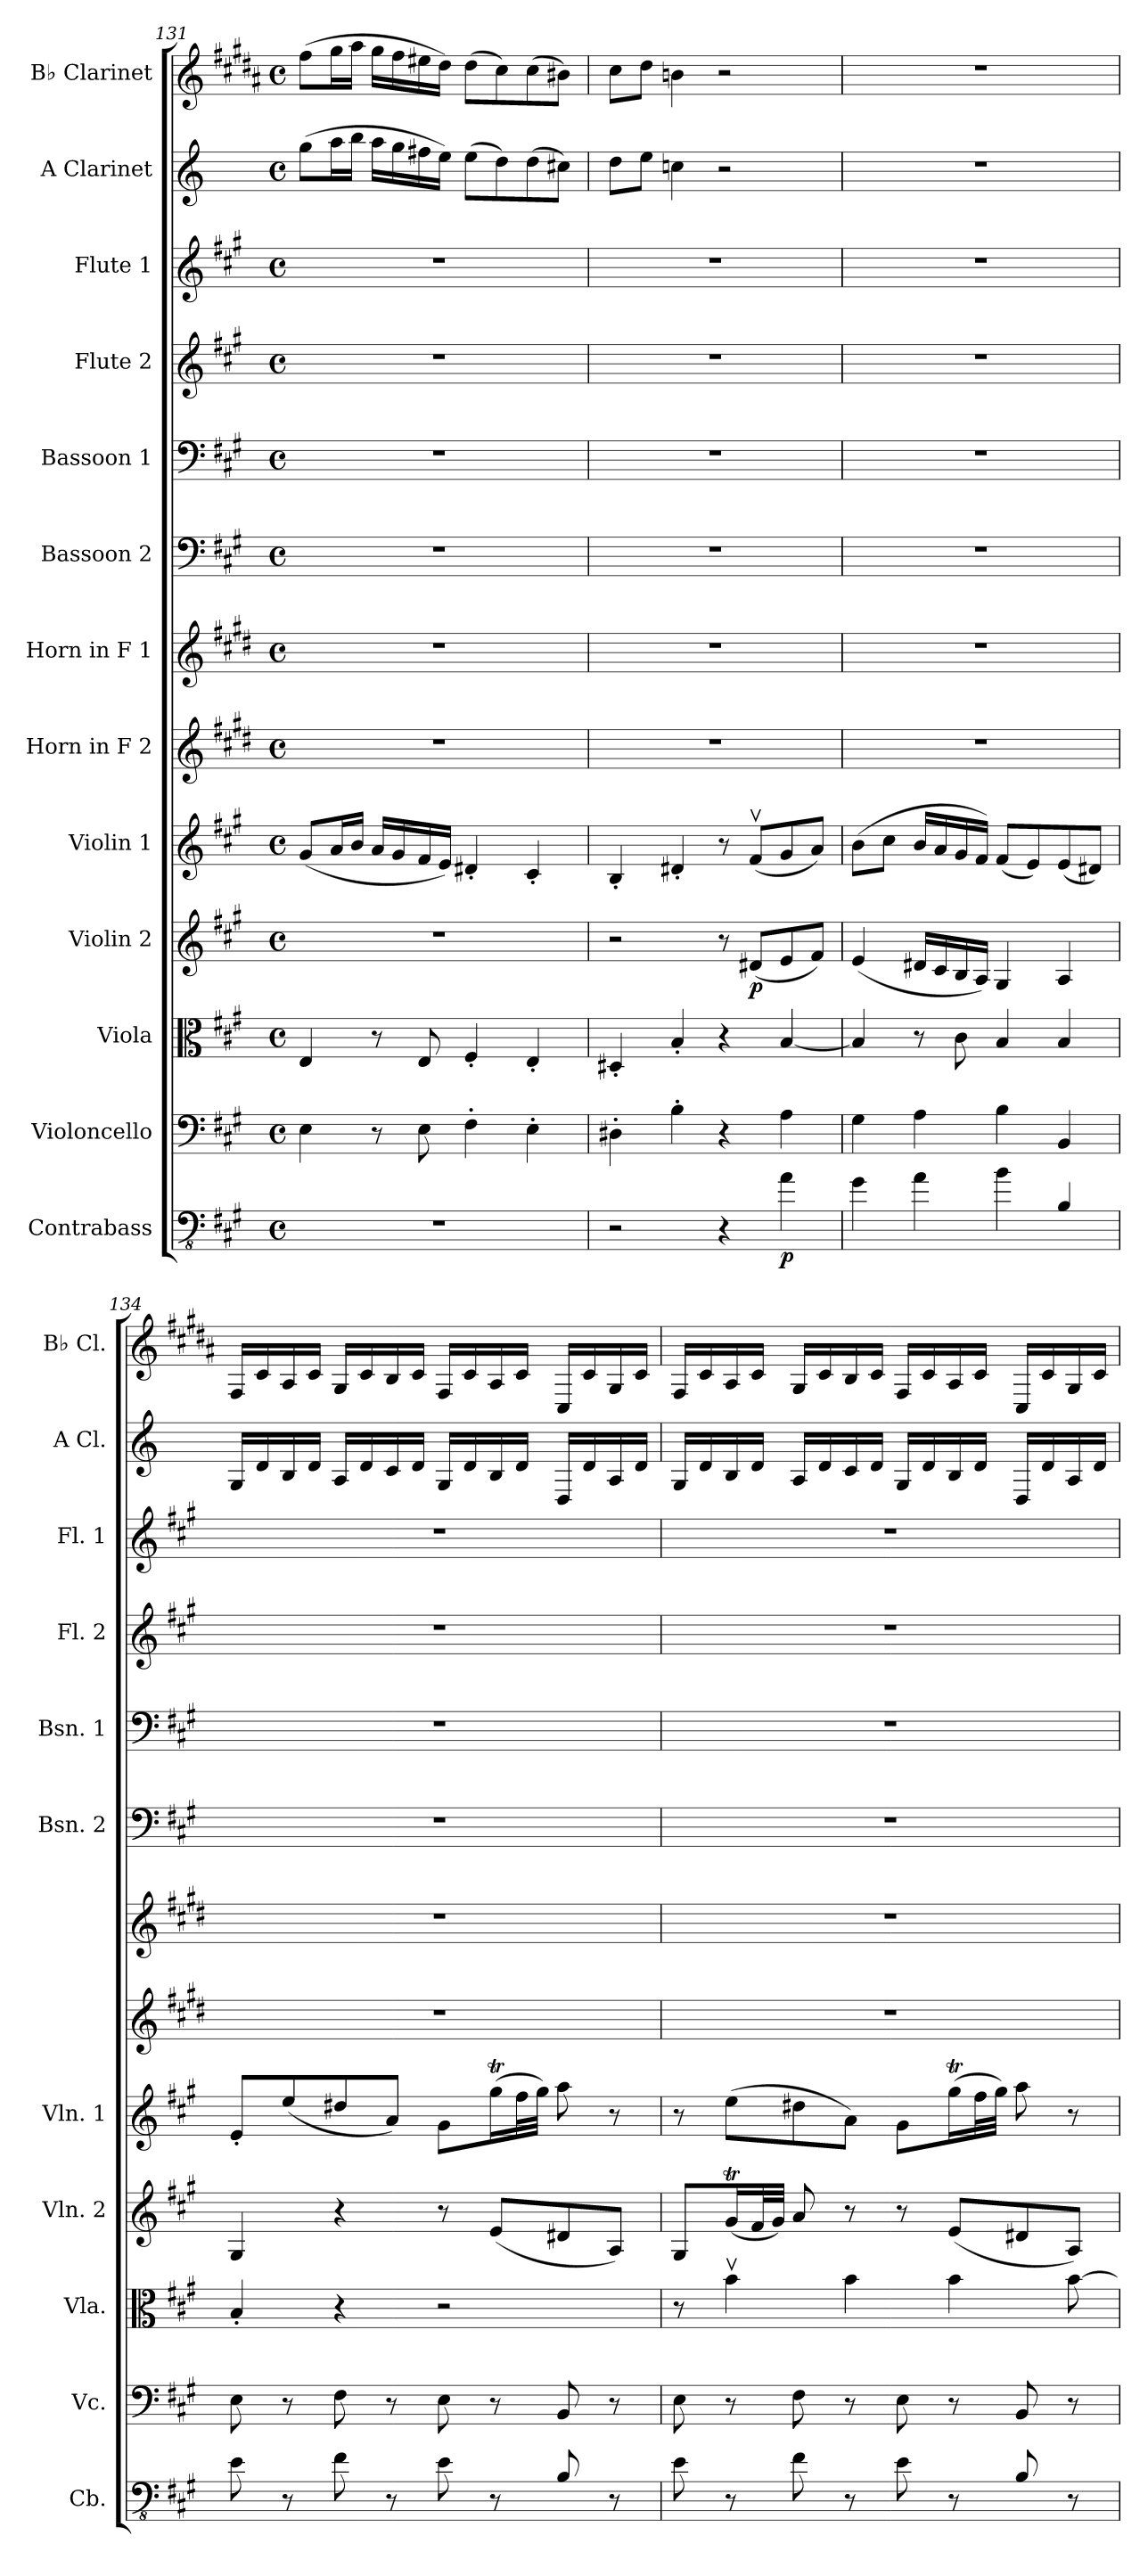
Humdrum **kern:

**kern	**dynam	**kern	**kern	**kern	**dynam	**kern	**kern	**kern	**kern	**kern	**kern	**kern	**kern	**kern
*part13	*part13	*part12	*part11	*part10	*part10	*part9	*part8	*part7	*part6	*part5	*part4	*part3	*part2	*part1
*staff13	*staff13	*staff12	*staff11	*staff10	*staff10	*staff9	*staff8	*staff7	*staff6	*staff5	*staff4	*staff3	*staff2	*staff1
*I"Contrabass	*	*I"Violoncello	*I"Viola	*I"Violin 2	*	*I"Violin 1	*I"Horn in F 2	*I"Horn in F 1	*I"Bassoon 2	*I"Bassoon 1	*I"Flute 2	*I"Flute 1	*I"A Clarinet	*I"B♭ Clarinet
*I'Cb.	*	*I'Vc.	*I'Vla.	*I'Vln. 2	*	*I'Vln. 1	*	*	*I'Bsn. 2	*I'Bsn. 1	*I'Fl. 2	*I'Fl. 1	*I'A Cl.	*I'B♭ Cl.
!!LO:PB:g=z
*clefFv4	*	*clefF4	*clefC3	*clefG2	*	*clefG2	*clefG2	*clefG2	*clefF4	*clefF4	*clefG2	*clefG2	*clefG2	*clefG2
*ITrd7c12	*	*	*	*	*	*	*ITrd4c7	*ITrd4c7	*	*	*	*	*ITrd2c3	*ITrd1c2
*k[f#c#g#]	*	*k[f#c#g#]	*k[f#c#g#]	*k[f#c#g#]	*	*k[f#c#g#]	*k[f#c#g#]	*k[f#c#g#]	*k[f#c#g#]	*k[f#c#g#]	*k[f#c#g#]	*k[f#c#g#]	*k[f#c#g#]	*k[f#c#g#]
*M4/4	*	*M4/4	*M4/4	*M4/4	*	*M4/4	*M4/4	*M4/4	*M4/4	*M4/4	*M4/4	*M4/4	*M4/4	*M4/4
*met(c)	*	*met(c)	*met(c)	*met(c)	*	*met(c)	*met(c)	*met(c)	*met(c)	*met(c)	*met(c)	*met(c)	*met(c)	*met(c)
=131	=131	=131	=131	=131	=131	=131	=131	=131	=131	=131	=131	=131	=131	=131
1r	.	4E\	4E/	1r	.	(<8g#/L	1r	1r	1r	1r	1r	1r	(>8ee\L	(>8ee\L
.	.	.	.	.	.	16a/L	.	.	.	.	.	.	16ff#\L	16ff#\L
.	.	.	.	.	.	16b/JJ	.	.	.	.	.	.	16gg#\JJ	16gg#\JJ
.	.	8r	8r	.	.	16a/LL	.	.	.	.	.	.	16ff#\LL	16ff#\LL
.	.	.	.	.	.	16g#/	.	.	.	.	.	.	16ee\	16ee\
.	.	8E\	8E/	.	.	16f#/	.	.	.	.	.	.	16dd#X\	16dd#X\
.	.	.	.	.	.	16e/JJ)	.	.	.	.	.	.	16cc#\JJ)	16cc#\JJ)
.	.	4F#'\	4F#'/	.	.	4d#X'/	.	.	.	.	.	.	(>8cc#\L	(>8cc#\L
.	.	.	.	.	.	.	.	.	.	.	.	.	8b\)	8b\)
.	.	4E'\	4E'/	.	.	4c#'/	.	.	.	.	.	.	(>8b\	(>8b\
.	.	.	.	.	.	.	.	.	.	.	.	.	8a#X\J)	8a#X\J)
=132	=132	=132	=132	=132	=132	=132	=132	=132	=132	=132	=132	=132	=132	=132
2r	.	4D#X'\	4D#X'/	2r	.	4B'/	1r	1r	1r	1r	1r	1r	8b\L	8b\L
.	.	.	.	.	.	.	.	.	.	.	.	.	8cc#\J	8cc#\J
.	.	4B'\	4B'/	.	.	4d#X'/	.	.	.	.	.	.	4an\	4an\
4r	.	4r	4r	8r	.	8r	.	.	.	.	.	.	2r	2r
!	!	!	!	!	!LO:DY:b	!	!	!	!	!	!	!	!	!
.	.	.	.	(<8d#X/L	p	(<8f#v/L	.	.	.	.	.	.	.	.
!	!LO:DY:b	!	!	!	!	!	!	!	!	!	!	!	!	!
4AA\	p	4A\	[4B/	8e/	.	8g#/	.	.	.	.	.	.	.	.
.	.	.	.	8f#/J)	.	8a/J)	.	.	.	.	.	.	.	.
=133	=133	=133	=133	=133	=133	=133	=133	=133	=133	=133	=133	=133	=133	=133
4GG#\	.	4G#\	4B/]	(<4e/	.	(>8b\L	1r	1r	1r	1r	1r	1r	1r	1r
.	.	.	.	.	.	8cc#\J	.	.	.	.	.	.	.	.
4AA\	.	4A\	8r	16d#X/LL	.	16b/LL	.	.	.	.	.	.	.	.
.	.	.	.	16c#/	.	16a/	.	.	.	.	.	.	.	.
.	.	.	8c#\	16B/	.	16g#/	.	.	.	.	.	.	.	.
.	.	.	.	16A/JJ)	.	16f#/JJ)	.	.	.	.	.	.	.	.
4BB\	.	4B\	4B/	4G#/	.	(<8f#/L	.	.	.	.	.	.	.	.
.	.	.	.	.	.	8e/)	.	.	.	.	.	.	.	.
4BBB/	.	4BB/	4B/	4A/	.	(<8e/	.	.	.	.	.	.	.	.
.	.	.	.	.	.	8d#X/J)	.	.	.	.	.	.	.	.
!!LO:PB:g=z
=134	=134	=134	=134	=134	=134	=134	=134	=134	=134	=134	=134	=134	=134	=134
8EE\	.	8E\	4B'/	4G#/	.	8e'/L	1r	1r	1r	1r	1r	1r	16E/LL	16E/LL
.	.	.	.	.	.	.	.	.	.	.	.	.	16B/	16B/
8r	.	8r	.	.	.	(<8ee/	.	.	.	.	.	.	16G#/	16G#/
.	.	.	.	.	.	.	.	.	.	.	.	.	16B/JJ	16B/JJ
8FF#\	.	8F#\	4r	4r	.	8dd#X/	.	.	.	.	.	.	16F#/LL	16F#/LL
.	.	.	.	.	.	.	.	.	.	.	.	.	16B/	16B/
8r	.	8r	.	.	.	8a/J)	.	.	.	.	.	.	16A/	16A/
.	.	.	.	.	.	.	.	.	.	.	.	.	16B/JJ	16B/JJ
8EE\	.	8E\	2r	8r	.	8g#\L	.	.	.	.	.	.	16E/LL	16E/LL
.	.	.	.	.	.	.	.	.	.	.	.	.	16B/	16B/
8r	.	8r	.	(<8e/L	.	(>16gg#t\L	.	.	.	.	.	.	16G#/	16G#/
.	.	.	.	.	.	32ff#\L	.	.	.	.	.	.	16B/JJ	16B/JJ
.	.	.	.	.	.	32gg#\JJJ)	.	.	.	.	.	.	.	.
8BBB/	.	8BB/	.	8d#X/	.	8aa\	.	.	.	.	.	.	16BB/LL	16BB/LL
.	.	.	.	.	.	.	.	.	.	.	.	.	16B/	16B/
8r	.	8r	.	8A/J)	.	8r	.	.	.	.	.	.	16F#/	16F#/
.	.	.	.	.	.	.	.	.	.	.	.	.	16B/JJ	16B/JJ
=135	=135	=135	=135	=135	=135	=135	=135	=135	=135	=135	=135	=135	=135	=135
8EE\	.	8E\	8r	8G#/L	.	8r	1r	1r	1r	1r	1r	1r	16E/LL	16E/LL
.	.	.	.	.	.	.	.	.	.	.	.	.	16B/	16B/
8r	.	8r	4bv\	(<16g#t/L	.	(>8ee\L	.	.	.	.	.	.	16G#/	16G#/
.	.	.	.	32f#/L	.	.	.	.	.	.	.	.	16B/JJ	16B/JJ
.	.	.	.	32g#/JJJ)	.	.	.	.	.	.	.	.	.	.
8FF#\	.	8F#\	.	8a/	.	8dd#X\	.	.	.	.	.	.	16F#/LL	16F#/LL
.	.	.	.	.	.	.	.	.	.	.	.	.	16B/	16B/
8r	.	8r	4b\	8r	.	8a\J)	.	.	.	.	.	.	16A/	16A/
.	.	.	.	.	.	.	.	.	.	.	.	.	16B/JJ	16B/JJ
8EE\	.	8E\	.	8r	.	8g#\L	.	.	.	.	.	.	16E/LL	16E/LL
.	.	.	.	.	.	.	.	.	.	.	.	.	16B/	16B/
8r	.	8r	4b\	(<8e/L	.	(>16gg#t\L	.	.	.	.	.	.	16G#/	16G#/
.	.	.	.	.	.	32ff#\L	.	.	.	.	.	.	16B/JJ	16B/JJ
.	.	.	.	.	.	32gg#\JJJ)	.	.	.	.	.	.	.	.
8BBB/	.	8BB/	.	8d#X/	.	8aa\	.	.	.	.	.	.	16BB/LL	16BB/LL
.	.	.	.	.	.	.	.	.	.	.	.	.	16B/	16B/
8r	.	8r	[8b\	8A/J)	.	8r	.	.	.	.	.	.	16F#/	16F#/
.	.	.	.	.	.	.	.	.	.	.	.	.	16B/JJ	16B/JJ
=	=	=	=	=	=	=	=	=	=	=	=	=	=	=
*-	*-	*-	*-	*-	*-	*-	*-	*-	*-	*-	*-	*-	*-	*-
